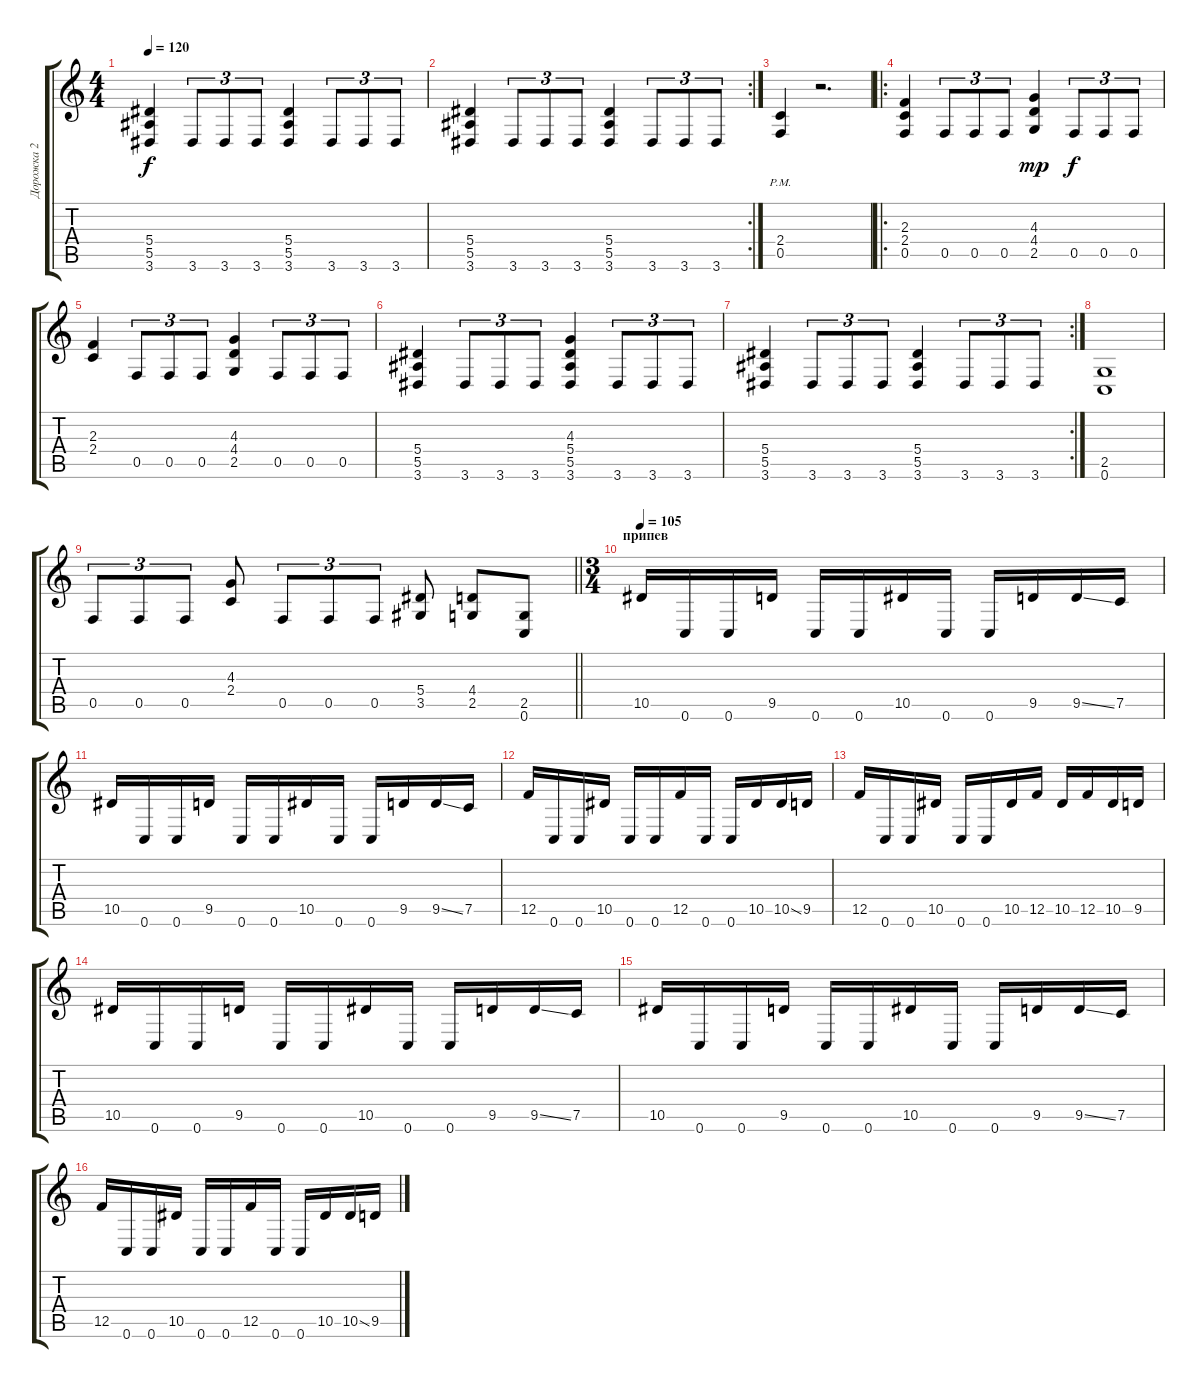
\track ("Дорожка 2" "Дорожка 2") {instrument distortionguitar}
\staff {score tabs}
\tuning (C4 G3 Eb3 Bb2 F2 C2) {hide}
\ts (4 4)
\tempo 120
\clef g2
\ks c
(5.4 5.5 3.6).4{dy f} 3.6.8{tu (3 2)} 3.6.8{tu (3 2)} 3.6.8{tu (3 2)} (5.4 5.5 3.6).4 3.6.8{tu (3 2)} 3.6.8{tu (3 2)} 3.6.8{tu (3 2)} |
\rc 2
(5.4 5.5 3.6).4 3.6.8{tu (3 2)} 3.6.8{tu (3 2)} 3.6.8{tu (3 2)} (5.4 5.5 3.6).4 3.6.8{tu (3 2)} 3.6.8{tu (3 2)} 3.6.8{tu (3 2)} |
(2.4{pm} 0.5{pm}).4 r.2{d} |
\ro
(2.3 2.4 0.5).4 0.5.8{tu (3 2)} 0.5.8{tu (3 2)} 0.5.8{tu (3 2)} (4.3 4.4 2.5).4{dy mp} 0.5.8{tu (3 2) dy f} 0.5.8{tu (3 2)} 0.5.8{tu (3 2)} |
(2.3 2.4).4 0.5.8{tu (3 2)} 0.5.8{tu (3 2)} 0.5.8{tu (3 2)} (4.3 4.4 2.5).4 0.5.8{tu (3 2)} 0.5.8{tu (3 2)} 0.5.8{tu (3 2)} |
(5.4 5.5 3.6).4 3.6.8{tu (3 2)} 3.6.8{tu (3 2)} 3.6.8{tu (3 2)} (4.3 5.4 5.5 3.6).4 3.6.8{tu (3 2)} 3.6.8{tu (3 2)} 3.6.8{tu (3 2)} |
\rc 2
(5.4 5.5 3.6).4 3.6.8{tu (3 2)} 3.6.8{tu (3 2)} 3.6.8{tu (3 2)} (5.4 5.5 3.6).4 3.6.8{tu (3 2)} 3.6.8{tu (3 2)} 3.6.8{tu (3 2)} |
(2.5 0.6).1 |
\barLineRight lightlight
0.5.8{tu (3 2)} 0.5.8{tu (3 2)} 0.5.8{tu (3 2)} (4.3 2.4).8 0.5.8{tu (3 2)} 0.5.8{tu (3 2)} 0.5.8{tu (3 2)} (5.4 3.5).8 (4.4 2.5).8 (2.5 0.6).8 |
\ts (3 4)
\section ("" "припев")
\tempo 105
10.5.16 0.6.16 0.6.16 9.5.16 0.6.16 0.6.16 10.5.16 0.6.16 0.6.16 9.5.16 9.5{ss}.16 7.5.16 |
10.5.16 0.6.16 0.6.16 9.5.16 0.6.16 0.6.16 10.5.16 0.6.16 0.6.16 9.5.16 9.5{ss}.16 7.5.16 |
12.5.16 0.6.16 0.6.16 10.5.16 0.6.16 0.6.16 12.5.16 0.6.16 0.6.16 10.5.16 10.5{ss}.16 9.5.16 |
12.5.16 0.6.16 0.6.16 10.5.16 0.6.16 0.6.16 10.5.16 12.5.16 10.5.16 12.5.16 10.5.16 9.5.16 |
10.5.16 0.6.16 0.6.16 9.5.16 0.6.16 0.6.16 10.5.16 0.6.16 0.6.16 9.5.16 9.5{ss}.16 7.5.16 |
10.5.16 0.6.16 0.6.16 9.5.16 0.6.16 0.6.16 10.5.16 0.6.16 0.6.16 9.5.16 9.5{ss}.16 7.5.16 |
12.5.16 0.6.16 0.6.16 10.5.16 0.6.16 0.6.16 12.5.16 0.6.16 0.6.16 10.5.16 10.5{ss}.16 9.5.16
